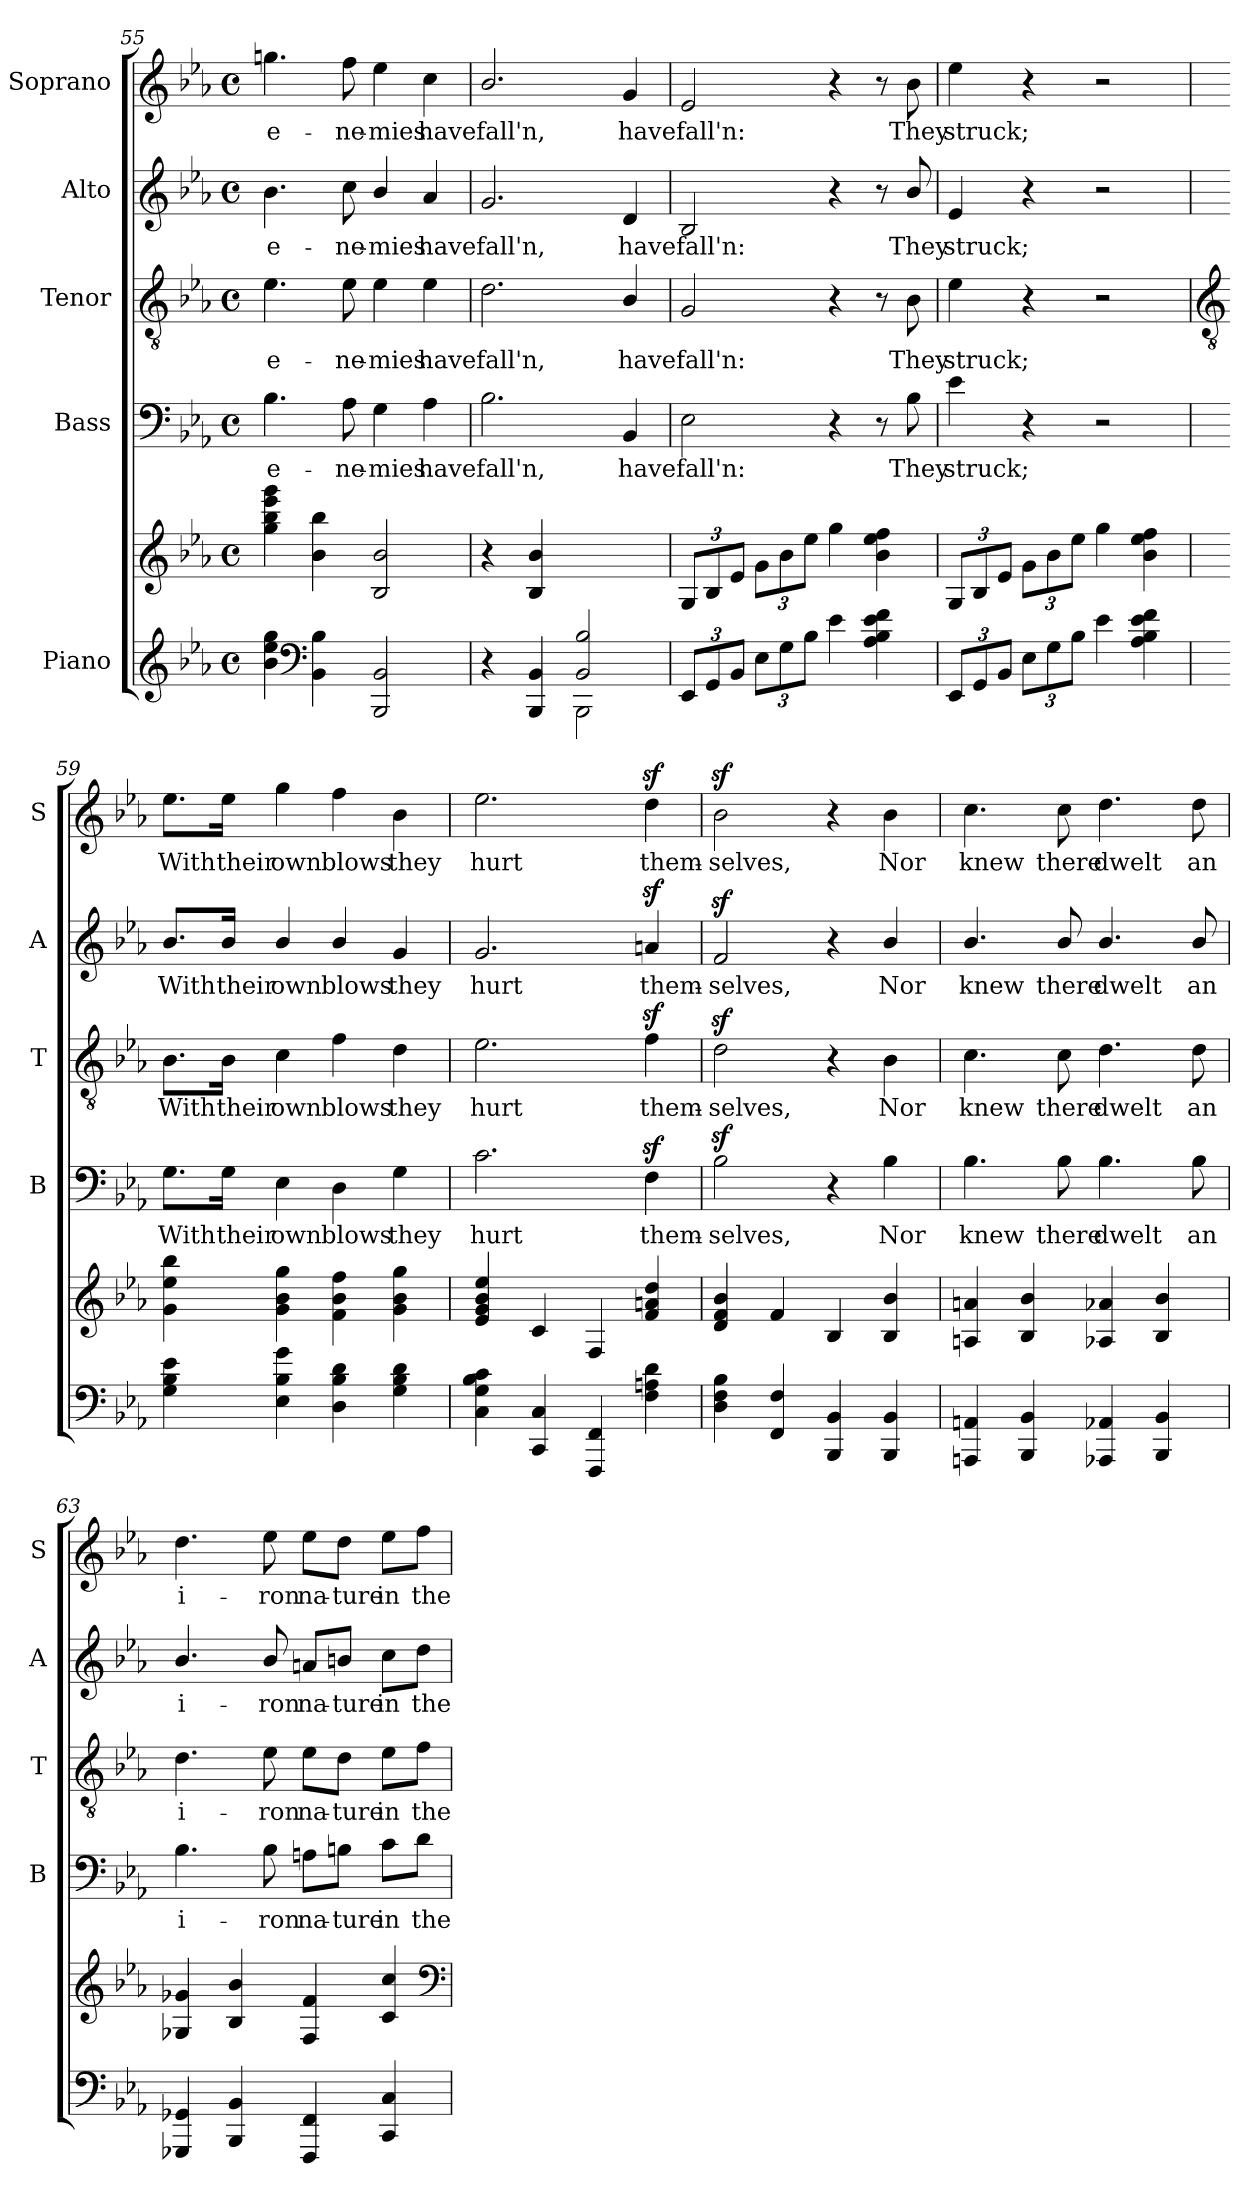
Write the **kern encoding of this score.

**kern	**kern	**kern	**text	**kern	**text	**kern	**text	**kern	**text
*part5	*part5	*part4	*part4	*part3	*part3	*part2	*part2	*part1	*part1
*staff6	*staff5	*staff4	*staff4	*staff3	*staff3	*staff2	*staff2	*staff1	*staff1
*I"Piano	*	*I"Bass	*	*I"Tenor	*	*I"Alto	*	*I"Soprano	*
*	*	*I'B	*	*I'T	*	*I'A	*	*I'S	*
*clefG2	*clefG2	*clefF4	*	*clefGv2	*	*clefG2	*	*clefG2	*
*k[b-e-a-]	*k[b-e-a-]	*k[b-e-a-]	*	*k[b-e-a-]	*	*k[b-e-a-]	*	*k[b-e-a-]	*
*E-:	*E-:	*E-:	*	*E-:	*	*E-:	*	*E-:	*
*M4/4	*M4/4	*M4/4	*	*M4/4	*	*M4/4	*	*M4/4	*
*met(c)	*met(c)	*met(c)	*	*met(c)	*	*met(c)	*	*met(c)	*
=55	=55	=55	=55	=55	=55	=55	=55	=55	=55
!	!	!	!LO:LY:b	!	!LO:LY:b	!	!LO:LY:b	!	!LO:LY:b
4b- 4ee- 4gg	4gg 4bb- 4eee- 4ggg	4.B-	e-	4.e-	e-	4.b-	e-	4.ggn	e-
*clefF4	*	*	*	*	*	*	*	*	*
4BB- 4B-	4b- 4bb-	.	.	.	.	.	.	.	.
!	!	!	!LO:LY:b	!	!LO:LY:b	!	!LO:LY:b	!	!LO:LY:b
.	.	8A-	-ne-	8e-	-ne-	8cc	-ne-	8ff	-ne-
!	!	!	!LO:LY:b	!	!LO:LY:b	!	!LO:LY:b	!	!LO:LY:b
2BBB- 2BB-	2B- 2b-	4G	-mies	4e-	-mies	4b-/	-mies	4ee-	-mies
!	!	!	!LO:LY:b	!	!LO:LY:b	!	!LO:LY:b	!	!LO:LY:b
.	.	4A-	have	4e-	have	4a-	have	4cc	have
=56	=56	=56	=56	=56	=56	=56	=56	=56	=56
*^	*	*	*	*	*	*	*	*	*
!	!	!	!	!LO:LY:b	!	!LO:LY:b	!	!LO:LY:b	!	!LO:LY:b
2ryy	4r	4r	2.B-	fall'n,	2.d	fall'n,	2.g	fall'n,	2.b-/	fall'n,
.	4BBB- 4BB-	4B- 4b-	.	.	.	.	.	.	.	.
2BB-/ 2B-/	2BBB-\	2ryy	.	.	.	.	.	.	.	.
!	!	!	!	!LO:LY:b	!	!LO:LY:b	!	!LO:LY:b	!	!LO:LY:b
.	.	.	4BB-	have	4B-/	have	4d	have	4g	have
*v	*v	*	*	*	*	*	*	*	*	*
=57	=57	=57	=57	=57	=57	=57	=57	=57	=57
!	!	!	!LO:LY:b	!	!LO:LY:b	!	!LO:LY:b	!	!LO:LY:b
12EE-L	12GL	2E-	fall'n:	2G	fall'n:	2B-	fall'n:	2e-	fall'n:
12GG	12B-	.	.	.	.	.	.	.	.
12BB-J	12e-J	.	.	.	.	.	.	.	.
12E-L	12gL	.	.	.	.	.	.	.	.
12G	12b-	.	.	.	.	.	.	.	.
12B-J	12ee-J	.	.	.	.	.	.	.	.
4e-	4gg	4r	.	4r	.	4r	.	4r	.
4A- 4B- 4e- 4f	4b- 4ee- 4ff	8r	.	8r	.	8r	.	8r	.
!	!	!	!LO:LY:b	!	!LO:LY:b	!	!LO:LY:b	!	!LO:LY:b
.	.	8B-	They	8B-	They	8b-/	They	8b-	They
=58	=58	=58	=58	=58	=58	=58	=58	=58	=58
!	!	!	!LO:LY:b	!	!LO:LY:b	!	!LO:LY:b	!	!LO:LY:b
12EE-L	12GL	4e-	struck;	4e-	struck;	4e-	struck;	4ee-	struck;
12GG	12B-	.	.	.	.	.	.	.	.
12BB-J	12e-J	.	.	.	.	.	.	.	.
12E-L	12gL	4r	.	4r	.	4r	.	4r	.
12G	12b-	.	.	.	.	.	.	.	.
12B-J	12ee-J	.	.	.	.	.	.	.	.
4e-	4gg	2r	.	2r	.	2r	.	2r	.
4A- 4B- 4e- 4f	4b- 4ee- 4ff	.	.	.	.	.	.	.	.
!!LO:LB:g=z
=59	=59	=59	=59	=59	=59	=59	=59	=59	=59
*	*	*	*	*clefGv2	*	*	*	*	*
!	!	!	!LO:LY:b	!	!LO:LY:b	!	!LO:LY:b	!	!LO:LY:b
4G 4B- 4e-	4g 4ee- 4bb-	8.G\L	With	8.B-\L	With	8.b-/L	With	8.ee-\L	With
!	!	!	!LO:LY:b	!	!LO:LY:b	!	!LO:LY:b	!	!LO:LY:b
.	.	16G\Jk	their	16B-\Jk	their	16b-/Jk	their	16ee-\Jk	their
!	!	!	!LO:LY:b	!	!LO:LY:b	!	!LO:LY:b	!	!LO:LY:b
4E- 4B- 4g	4g 4b- 4gg	4E-	own	4c	own	4b-/	own	4gg	own
!	!	!	!LO:LY:b	!	!LO:LY:b	!	!LO:LY:b	!	!LO:LY:b
4D 4B- 4d	4f 4b- 4ff	4D	blows	4f	blows	4b-/	blows	4ff	blows
!	!	!	!LO:LY:b	!	!LO:LY:b	!	!LO:LY:b	!	!LO:LY:b
4G 4B- 4d	4g 4b- 4gg	4G	they	4d	they	4g	they	4b-	they
=60	=60	=60	=60	=60	=60	=60	=60	=60	=60
!	!	!	!LO:LY:b	!	!LO:LY:b	!	!LO:LY:b	!	!LO:LY:b
4C 4G 4B- 4c	4e- 4g 4b- 4ee-	2.c	hurt	2.e-	hurt	2.g	hurt	2.ee-	hurt
4CC 4C	4c	.	.	.	.	.	.	.	.
4FFF 4FF	4F	.	.	.	.	.	.	.	.
!	!	!	!LO:LY:b	!	!LO:LY:b	!	!LO:LY:b	!	!LO:LY:b
4F 4An 4d	4f 4an 4dd	4Fz<	them-	4fz<	them-	4anz<	them-	4ddz<	them-
=61	=61	=61	=61	=61	=61	=61	=61	=61	=61
!	!	!	!LO:LY:b	!	!LO:LY:b	!	!LO:LY:b	!	!LO:LY:b
4D 4F 4B-	4d 4f 4b-	2B-z<	selves,	2dz<	selves,	2fz<	selves,	2b-z<	selves,
4FF 4F	4f	.	.	.	.	.	.	.	.
4BBB- 4BB-	4B-	4r	.	4r	.	4r	.	4r	.
!	!	!	!LO:LY:b	!	!LO:LY:b	!	!LO:LY:b	!	!LO:LY:b
4BBB- 4BB-	4B- 4b-	4B-	Nor	4B-	Nor	4b-/	Nor	4b-	Nor
=62	=62	=62	=62	=62	=62	=62	=62	=62	=62
!	!	!	!LO:LY:b	!	!LO:LY:b	!	!LO:LY:b	!	!LO:LY:b
4AAAn 4AAn	4An 4an	4.B-	knew	4.c	knew	4.b-/	knew	4.cc	knew
4BBB- 4BB-	4B- 4b-	.	.	.	.	.	.	.	.
!	!	!	!LO:LY:b	!	!LO:LY:b	!	!LO:LY:b	!	!LO:LY:b
.	.	8B-	there	8c	there	8b-/	there	8cc	there
!	!	!	!LO:LY:b	!	!LO:LY:b	!	!LO:LY:b	!	!LO:LY:b
4AAA-X 4AA-X	4A-X 4a-X	4.B-	dwelt	4.d	dwelt	4.b-/	dwelt	4.dd	dwelt
4BBB- 4BB-	4B- 4b-	.	.	.	.	.	.	.	.
!	!	!	!LO:LY:b	!	!LO:LY:b	!	!LO:LY:b	!	!LO:LY:b
.	.	8B-	an	8d	an	8b-/	an	8dd	an
=63	=63	=63	=63	=63	=63	=63	=63	=63	=63
!	!	!	!LO:LY:b	!	!LO:LY:b	!	!LO:LY:b	!	!LO:LY:b
4GGG-X 4GG-X	4G-X 4g-X	4.B-	i-	4.d	i-	4.b-/	i-	4.dd	i-
4BBB- 4BB-	4B- 4b-	.	.	.	.	.	.	.	.
!	!	!	!LO:LY:b	!	!LO:LY:b	!	!LO:LY:b	!	!LO:LY:b
.	.	8B-	-ron	8e-	-ron	8b-/	-ron	8ee-	-ron
!	!	!	!LO:LY:b	!	!LO:LY:b	!	!LO:LY:b	!	!LO:LY:b
4FFF 4FF	4F 4f	8An\L	na-	8e-\L	na-	8an/L	na-	8ee-\L	na-
!	!	!	!LO:LY:b	!	!LO:LY:b	!	!LO:LY:b	!	!LO:LY:b
.	.	8Bn\J	-ture	8d\J	-ture	8bn/J	-ture	8dd\J	-ture
!	!	!	!LO:LY:b	!	!LO:LY:b	!	!LO:LY:b	!	!LO:LY:b
4CC 4C	4c 4cc	8c\L	in	8e-\L	in	8cc\L	in	8ee-\L	in
!	!	!	!LO:LY:b	!	!LO:LY:b	!	!LO:LY:b	!	!LO:LY:b
.	.	8d\J	the	8f\J	the	8dd\J	the	8ff\J	the
*	*clefF4	*	*	*	*	*	*	*	*
=	=	=	=	=	=	=	=	=	=
*-	*-	*-	*-	*-	*-	*-	*-	*-	*-
